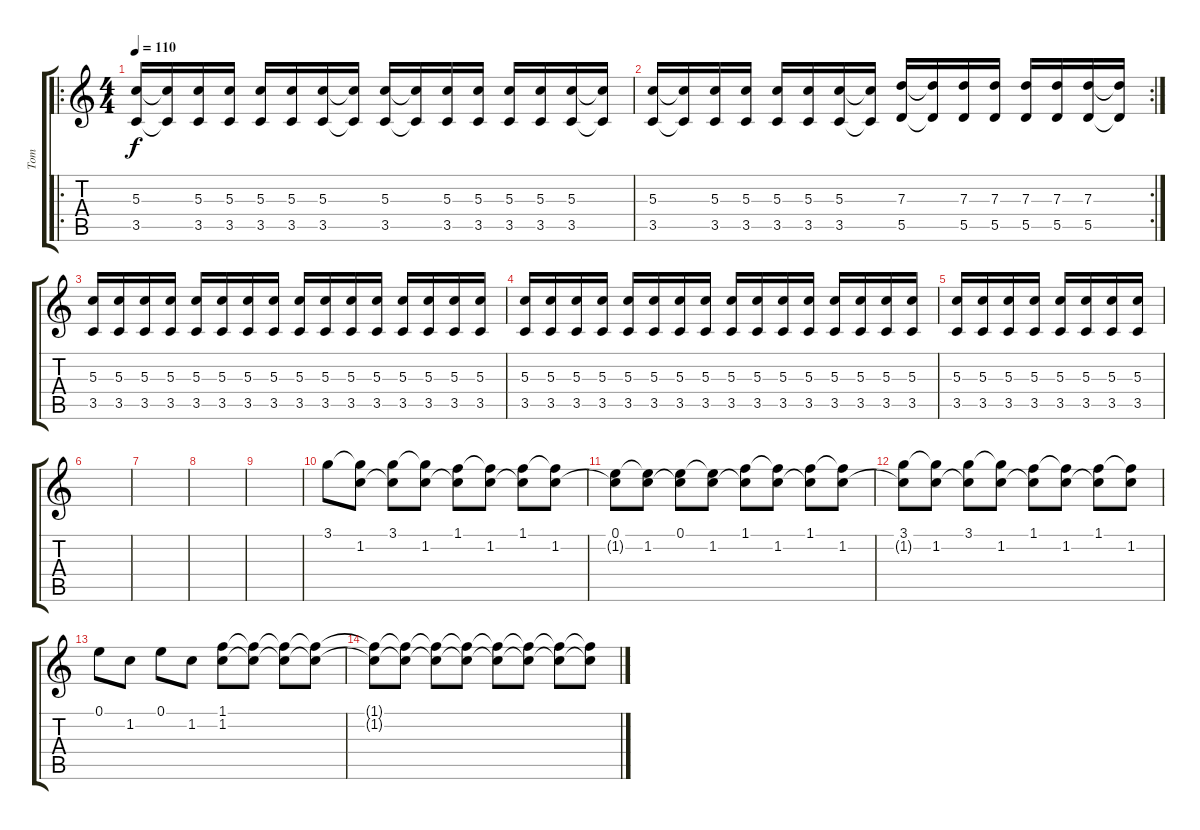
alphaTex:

\track ("Tom " "Tom ") {instrument electricguitarclean}
\staff {score tabs}
\tuning (E4 B3 G3 D3 A2 E2) {hide}
\ro
\ts (4 4)
\tempo 110
\clef g2
\ks c
(5.3 3.5).16{dy f volume 11 instrument distortionguitar} (5.3{t} 3.5{t}).16 (5.3 3.5).16 (5.3 3.5).16 (5.3 3.5).16 (5.3 3.5).16 (5.3 3.5).16 (5.3{t} 3.5{t}).16 (5.3 3.5).16 (5.3{t} 3.5{t}).16 (5.3 3.5).16 (5.3 3.5).16 (5.3 3.5).16 (5.3 3.5).16 (5.3 3.5).16 (5.3{t} 3.5{t}).16 |
\rc 2
(5.3 3.5).16 (5.3{t} 3.5{t}).16 (5.3 3.5).16 (5.3 3.5).16 (5.3 3.5).16 (5.3 3.5).16 (5.3 3.5).16 (5.3{t} 3.5{t}).16 (7.3 5.5).16 (7.3{t} 5.5{t}).16 (7.3 5.5).16 (7.3 5.5).16 (7.3 5.5).16 (7.3 5.5).16 (7.3 5.5).16 (7.3{t} 5.5{t}).16 |
(5.3 3.5).16{volume 13 instrument distortionguitar} (5.3 3.5).16 (5.3 3.5).16 (5.3 3.5).16 (5.3 3.5).16 (5.3 3.5).16 (5.3 3.5).16 (5.3 3.5).16 (5.3 3.5).16 (5.3 3.5).16 (5.3 3.5).16 (5.3 3.5).16 (5.3 3.5).16 (5.3 3.5).16 (5.3 3.5).16 (5.3 3.5).16 |
(5.3 3.5).16{volume 13 instrument distortionguitar} (5.3 3.5).16 (5.3 3.5).16 (5.3 3.5).16 (5.3 3.5).16 (5.3 3.5).16 (5.3 3.5).16 (5.3 3.5).16 (5.3 3.5).16 (5.3 3.5).16 (5.3 3.5).16 (5.3 3.5).16 (5.3 3.5).16 (5.3 3.5).16 (5.3 3.5).16 (5.3 3.5).16 |
(5.3 3.5).16{volume 13 instrument distortionguitar} (5.3 3.5).16 (5.3 3.5).16 (5.3 3.5).16 (5.3 3.5).16 (5.3 3.5).16 (5.3 3.5).16 (5.3 3.5).16 |
|
|
|
|
3.1.8{volume 16 instrument electricguitarclean} (3.1{t} 1.2).8 (3.1 1.2{t}).8 (3.1{t} 1.2).8 (1.1 1.2{t}).8 (1.1{t} 1.2).8 (1.1 1.2{t}).8 (1.1{t} 1.2).8 |
(0.1 1.2{t}).8 (0.1{t} 1.2).8 (0.1 1.2{t}).8 (0.1{t} 1.2).8 (1.1 1.2{t}).8 (1.1{t} 1.2).8 (1.1 1.2{t}).8 (1.1{t} 1.2).8 |
(3.1 1.2{t}).8 (3.1{t} 1.2).8 (3.1 1.2{t}).8 (3.1{t} 1.2).8 (1.1 1.2{t}).8 (1.1{t} 1.2).8 (1.1 1.2{t}).8 (1.1{t} 1.2).8 |
0.1.8 1.2.8 0.1.8 1.2.8 (1.1 1.2).8 (1.1{t} 1.2{t}).8 (1.1{t} 1.2{t}).8 (1.1{t} 1.2{t}).8 |
(1.1{t} 1.2{t}).8 (1.1{t} 1.2{t}).8 (1.1{t} 1.2{t}).8 (1.1{t} 1.2{t}).8 (1.1{t} 1.2{t}).8 (1.1{t} 1.2{t}).8 (1.1{t} 1.2{t}).8 (1.1{t} 1.2{t}).8
